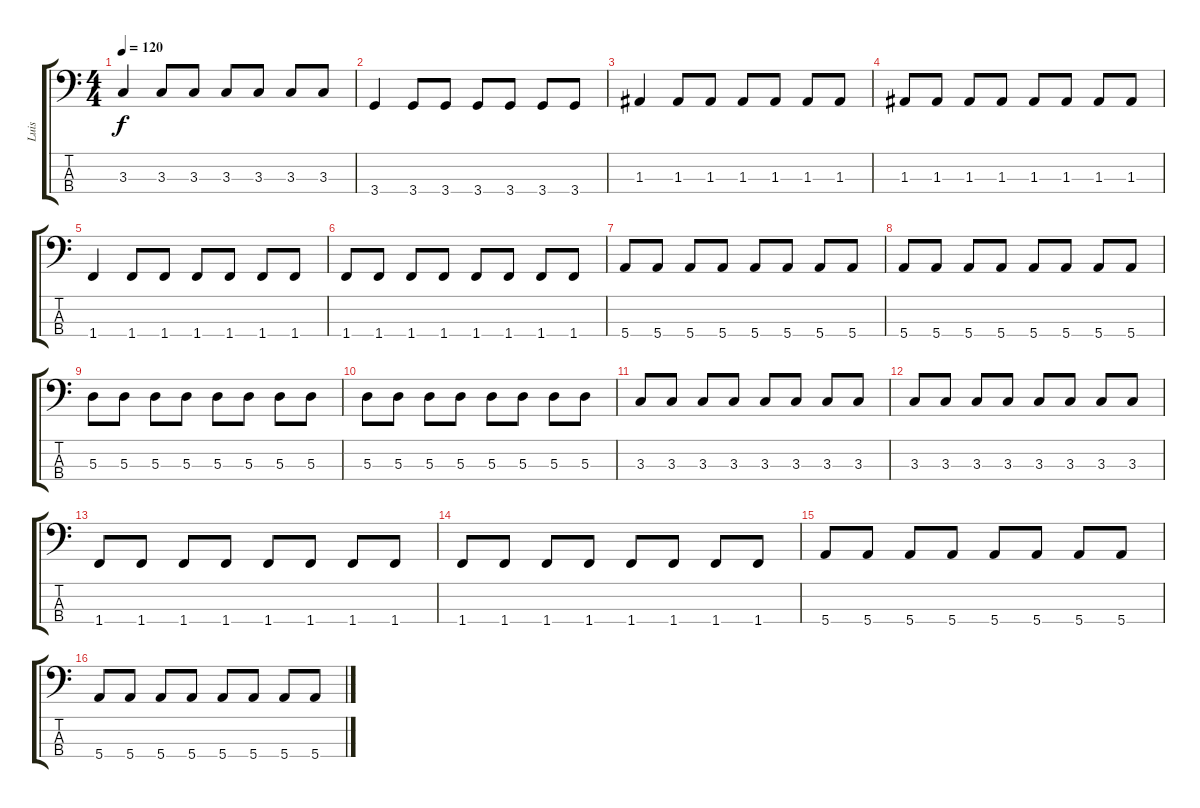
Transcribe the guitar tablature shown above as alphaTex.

\track ("Luis" "Luis") {instrument electricbassfinger}
\staff {score tabs}
\tuning (G2 D2 A1 E1) {hide}
\ts (4 4)
\tempo 120
\clef f4
\ks c
3.3.4{dy f} 3.3.8 3.3.8 3.3.8 3.3.8 3.3.8 3.3.8 |
3.4.4 3.4.8 3.4.8 3.4.8 3.4.8 3.4.8 3.4.8 |
1.3.4 1.3.8 1.3.8 1.3.8 1.3.8 1.3.8 1.3.8 |
1.3.8 1.3.8 1.3.8 1.3.8 1.3.8 1.3.8 1.3.8 1.3.8 |
1.4.4 1.4.8 1.4.8 1.4.8 1.4.8 1.4.8 1.4.8 |
1.4.8 1.4.8 1.4.8 1.4.8 1.4.8 1.4.8 1.4.8 1.4.8 |
5.4.8 5.4.8 5.4.8 5.4.8 5.4.8 5.4.8 5.4.8 5.4.8 |
5.4.8 5.4.8 5.4.8 5.4.8 5.4.8 5.4.8 5.4.8 5.4.8 |
5.3.8 5.3.8 5.3.8 5.3.8 5.3.8 5.3.8 5.3.8 5.3.8 |
5.3.8 5.3.8 5.3.8 5.3.8 5.3.8 5.3.8 5.3.8 5.3.8 |
3.3.8 3.3.8 3.3.8 3.3.8 3.3.8 3.3.8 3.3.8 3.3.8 |
3.3.8 3.3.8 3.3.8 3.3.8 3.3.8 3.3.8 3.3.8 3.3.8 |
1.4.8 1.4.8 1.4.8 1.4.8 1.4.8 1.4.8 1.4.8 1.4.8 |
1.4.8 1.4.8 1.4.8 1.4.8 1.4.8 1.4.8 1.4.8 1.4.8 |
5.4.8 5.4.8 5.4.8 5.4.8 5.4.8 5.4.8 5.4.8 5.4.8 |
5.4.8 5.4.8 5.4.8 5.4.8 5.4.8 5.4.8 5.4.8 5.4.8
